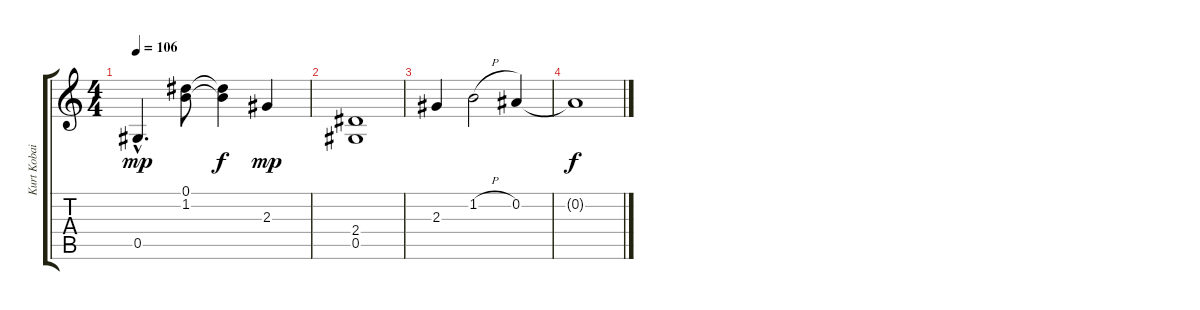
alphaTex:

\track ("Kurt Kobain Pink Hair" "Kurt Kobai") {instrument acousticguitarsteel}
\staff {score tabs}
\tuning (Eb4 Bb3 Gb3 Db3 Ab2 Eb2) {hide}
\ts (4 4)
\tempo 106
\clef g2
\ks c
0.5{hac}.4{d dy mp} (0.1 1.2).8 (0.1{t} 1.2{t}).4{dy f} 2.3.4{dy mp} |
(2.4 0.5).1 |
2.3.4 1.2{h}.2 0.2.4 |
0.2{t}.1{dy f}
